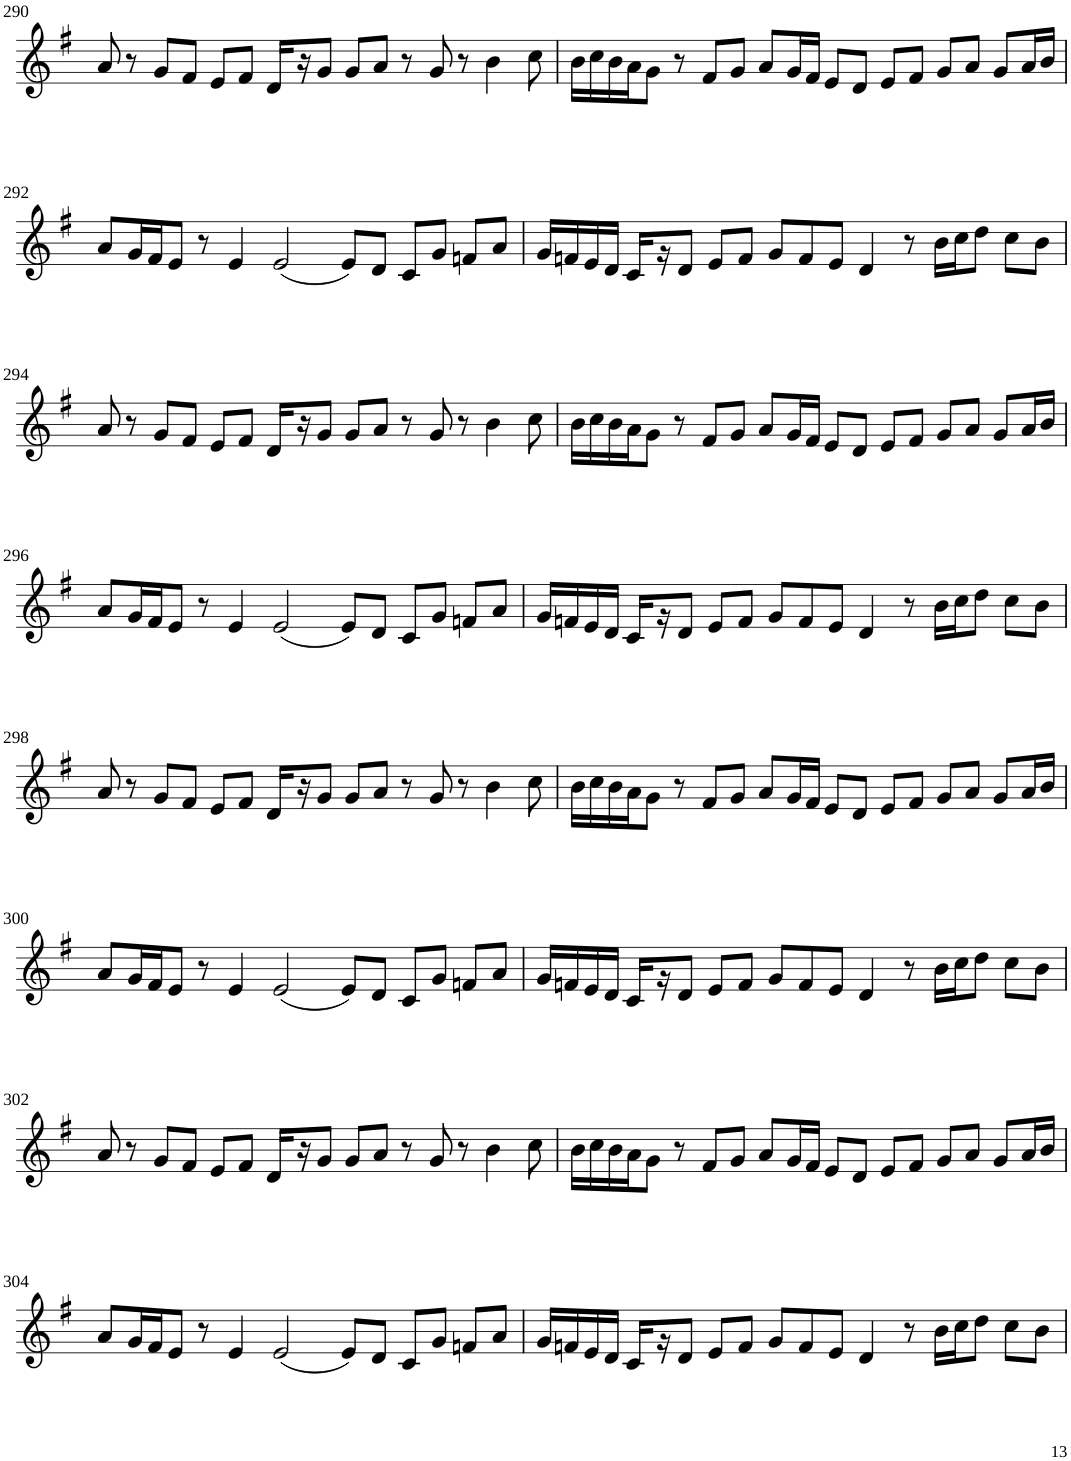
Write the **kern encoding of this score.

**kern
*part1
*staff1
*I"Violin
!!LO:PB:g=z
*clefG2
*k[f#]
*G:
*M8/4
=290
8a/
8r
8g/L
8f#/J
8e/L
8f#/J
16d/LL
16r
8g/J
8g/L
8a/J
8r
8g/
8r
4b\
8cc\
=291
16b\LL
16cc\
16b\
16a\J
8g\J
8r
8f#/L
8g/J
8a/L
16g/L
16f#/JJ
8e/L
8d/J
8e/L
8f#/J
8g/L
8a/J
8g/L
16a/L
16b/JJ
!!LO:LB:g=z
=292
8a/L
16g/L
16f#/J
8e/J
8r
4e/
(2e/
8e/L)
8d/J
8c/L
8g/J
8fn/L
8a/J
=293
16g/LL
16fn/
16e/
16d/JJ
16c/LL
16r
8d/J
8e/L
8f/J
8g/L
8f/
8e/J
4d/
8r
16b\LL
16cc\J
8dd\J
8cc\L
8b\J
!!LO:LB:g=z
=294
8a/
8r
8g/L
8f#/J
8e/L
8f#/J
16d/LL
16r
8g/J
8g/L
8a/J
8r
8g/
8r
4b\
8cc\
=295
16b\LL
16cc\
16b\
16a\J
8g\J
8r
8f#/L
8g/J
8a/L
16g/L
16f#/JJ
8e/L
8d/J
8e/L
8f#/J
8g/L
8a/J
8g/L
16a/L
16b/JJ
!!LO:LB:g=z
=296
8a/L
16g/L
16f#/J
8e/J
8r
4e/
(2e/
8e/L)
8d/J
8c/L
8g/J
8fn/L
8a/J
=297
16g/LL
16fn/
16e/
16d/JJ
16c/LL
16r
8d/J
8e/L
8f/J
8g/L
8f/
8e/J
4d/
8r
16b\LL
16cc\J
8dd\J
8cc\L
8b\J
!!LO:LB:g=z
=298
8a/
8r
8g/L
8f#/J
8e/L
8f#/J
16d/LL
16r
8g/J
8g/L
8a/J
8r
8g/
8r
4b\
8cc\
=299
16b\LL
16cc\
16b\
16a\J
8g\J
8r
8f#/L
8g/J
8a/L
16g/L
16f#/JJ
8e/L
8d/J
8e/L
8f#/J
8g/L
8a/J
8g/L
16a/L
16b/JJ
!!LO:LB:g=z
=300
8a/L
16g/L
16f#/J
8e/J
8r
4e/
(2e/
8e/L)
8d/J
8c/L
8g/J
8fn/L
8a/J
=301
16g/LL
16fn/
16e/
16d/JJ
16c/LL
16r
8d/J
8e/L
8f/J
8g/L
8f/
8e/J
4d/
8r
16b\LL
16cc\J
8dd\J
8cc\L
8b\J
!!LO:LB:g=z
=302
8a/
8r
8g/L
8f#/J
8e/L
8f#/J
16d/LL
16r
8g/J
8g/L
8a/J
8r
8g/
8r
4b\
8cc\
=303
16b\LL
16cc\
16b\
16a\J
8g\J
8r
8f#/L
8g/J
8a/L
16g/L
16f#/JJ
8e/L
8d/J
8e/L
8f#/J
8g/L
8a/J
8g/L
16a/L
16b/JJ
!!LO:LB:g=z
=304
8a/L
16g/L
16f#/J
8e/J
8r
4e/
(2e/
8e/L)
8d/J
8c/L
8g/J
8fn/L
8a/J
=305
16g/LL
16fn/
16e/
16d/JJ
16c/LL
16r
8d/J
8e/L
8f/J
8g/L
8f/
8e/J
4d/
8r
16b\LL
16cc\J
8dd\J
8cc\L
8b\J
=
*-
